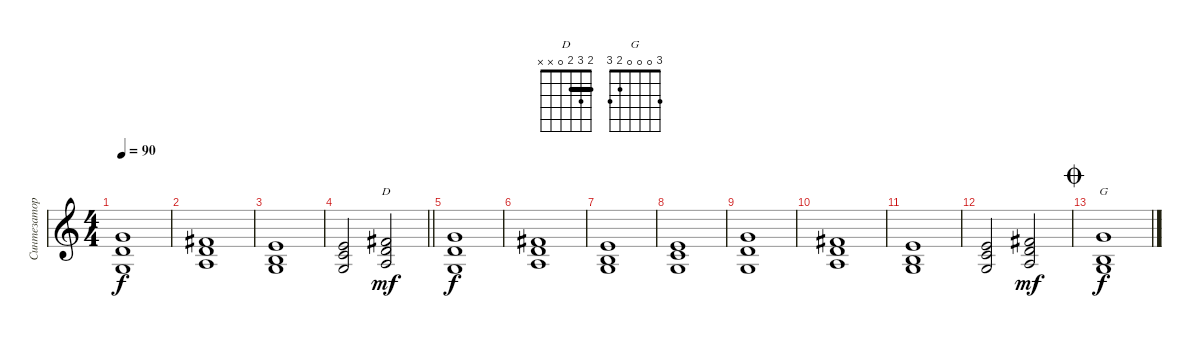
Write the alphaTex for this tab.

\track ("Синтезатор (фон)" "Синтезатор") {instrument synthstrings2}
\staff {score}
\tuning (E4 B3 G3 D3 A2 E2) {hide}
\chord ("D" 2 3 2 0 x x) {barre 2}
\chord ("G" 3 0 0 0 2 3)
\ts (4 4)
\tempo 90
\clef g2
\ks c
(3.1 3.2 0.3).1{dy f} |
(2.1 3.2 2.3).1 |
(0.1 0.2 0.3).1 |
\barLineRight lightlight
(0.1 1.2 0.3).2 (2.1 3.2 2.3).2{ch "D" dy mf} |
(3.1 3.2 0.3).1{dy f} |
(2.1 3.2 2.3).1 |
(0.1 0.2 0.3).1 |
(0.1 1.2 0.3).1 |
(3.1 3.2 0.3).1 |
(2.1 3.2 2.3).1 |
(0.1 0.2 0.3).1 |
(0.1 1.2 0.3).2 (2.1 3.2 2.3).2{dy mf} |
\jump coda
(3.1 0.2 0.3).1{bd 480 ch "G" dy f volume 0}
